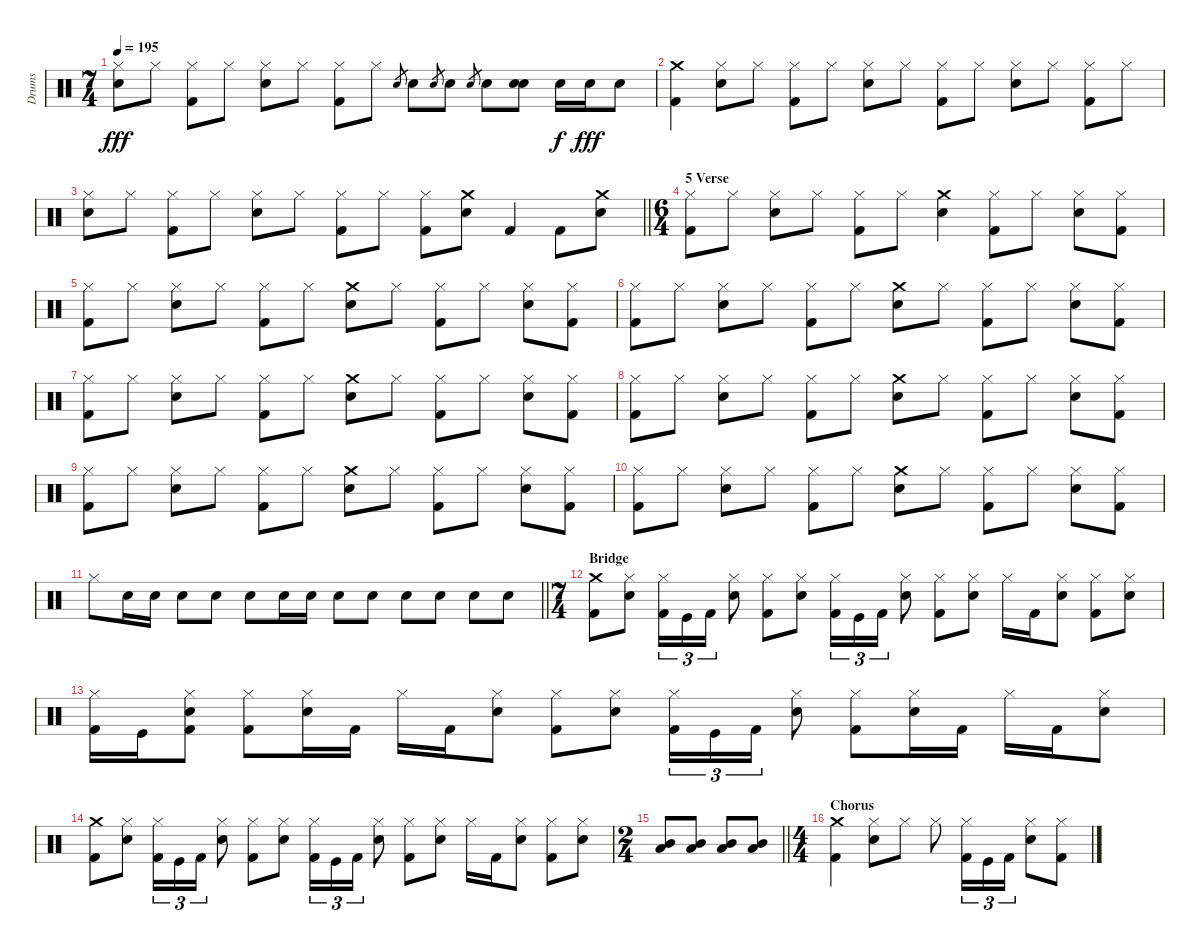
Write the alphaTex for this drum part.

\track ("Drums" "Drums") {instrument percussion}
\staff {score}
\articulation defaults
\ts (7 4)
\tempo 195
\clef neutral
\ks c
("Hi-Hat (closed)" "Snare (hit) 2").8{dy fff} "Hi-Hat (closed)".8 ("Hi-Hat (closed)" "Kick (hit) 2").8 "Hi-Hat (closed)".8 ("Hi-Hat (closed)" "Snare (hit) 2").8 "Hi-Hat (closed)".8 ("Hi-Hat (closed)" "Kick (hit) 2").8 "Hi-Hat (closed)".8 "Snare (hit) 2".8{gr} "Snare (hit) 2".8 "Snare (hit) 2".8{gr} "Snare (hit) 2".8 "Snare (hit) 2".8{gr} "Snare (hit) 2".8 ("Snare (hit) 2" "Snare (hit) 2").8 "Snare (hit) 2".16{dy f} "Snare (hit) 2".16{dy fff} "Snare (hit) 2".8 |
("Kick (hit) 2" "Crash medium (hit)").4 ("Hi-Hat (closed)" "Snare (hit) 2").8 "Hi-Hat (closed)".8 ("Kick (hit) 2" "Hi-Hat (closed)").8 "Hi-Hat (closed)".8 ("Snare (hit) 2" "Hi-Hat (closed)").8 "Hi-Hat (closed)".8 ("Kick (hit) 2" "Hi-Hat (closed)").8 "Hi-Hat (closed)".8 ("Snare (hit) 2" "Hi-Hat (closed)").8 "Hi-Hat (closed)".8 ("Kick (hit) 2" "Hi-Hat (closed)").8 "Hi-Hat (closed)".8 |
\barLineRight lightlight
("Hi-Hat (closed)" "Snare (hit) 2").8 "Hi-Hat (closed)".8 ("Hi-Hat (closed)" "Kick (hit) 2").8 "Hi-Hat (closed)".8 ("Snare (hit) 2" "Hi-Hat (closed)").8 "Hi-Hat (closed)".8 ("Hi-Hat (closed)" "Kick (hit) 2").8 "Hi-Hat (closed)".8 ("Hi-Hat (closed)" "Kick (hit) 2").8 ("Crash medium (hit)" "Snare (hit) 2").8 "Kick (hit) 2".4 "Kick (hit) 2".8 ("Snare (hit) 2" "Crash medium (hit)").8 |
\ts (6 4)
\section ("" "5 Verse")
("Hi-Hat (closed)" "Kick (hit) 2").8 "Hi-Hat (closed)".8 ("Snare (hit) 2" "Hi-Hat (closed)").8 "Hi-Hat (closed)".8 ("Hi-Hat (closed)" "Kick (hit) 2").8 "Hi-Hat (closed)".8 ("Snare (hit) 2" "Crash medium (hit)").4 ("Hi-Hat (closed)" "Kick (hit) 2").8 "Hi-Hat (closed)".8 ("Snare (hit) 2" "Hi-Hat (closed)").8 ("Kick (hit) 2" "Hi-Hat (closed)").8 |
("Hi-Hat (closed)" "Kick (hit) 2").8 "Hi-Hat (closed)".8 ("Snare (hit) 2" "Hi-Hat (closed)").8 "Hi-Hat (closed)".8 ("Hi-Hat (closed)" "Kick (hit) 2").8 "Hi-Hat (closed)".8 ("Crash medium (hit)" "Snare (hit) 2").8 "Hi-Hat (closed)".8 ("Hi-Hat (closed)" "Kick (hit) 2").8 "Hi-Hat (closed)".8 ("Snare (hit) 2" "Hi-Hat (closed)").8 ("Kick (hit) 2" "Hi-Hat (closed)").8 |
("Hi-Hat (closed)" "Kick (hit) 2").8 "Hi-Hat (closed)".8 ("Snare (hit) 2" "Hi-Hat (closed)").8 "Hi-Hat (closed)".8 ("Hi-Hat (closed)" "Kick (hit) 2").8 "Hi-Hat (closed)".8 ("Crash medium (hit)" "Snare (hit) 2").8 "Hi-Hat (closed)".8 ("Hi-Hat (closed)" "Kick (hit) 2").8 "Hi-Hat (closed)".8 ("Snare (hit) 2" "Hi-Hat (closed)").8 ("Kick (hit) 2" "Hi-Hat (closed)").8 |
("Hi-Hat (closed)" "Kick (hit) 2").8 "Hi-Hat (closed)".8 ("Snare (hit) 2" "Hi-Hat (closed)").8 "Hi-Hat (closed)".8 ("Hi-Hat (closed)" "Kick (hit) 2").8 "Hi-Hat (closed)".8 ("Crash medium (hit)" "Snare (hit) 2").8 "Hi-Hat (closed)".8 ("Hi-Hat (closed)" "Kick (hit) 2").8 "Hi-Hat (closed)".8 ("Snare (hit) 2" "Hi-Hat (closed)").8 ("Kick (hit) 2" "Hi-Hat (closed)").8 |
("Hi-Hat (closed)" "Kick (hit) 2").8 "Hi-Hat (closed)".8 ("Snare (hit) 2" "Hi-Hat (closed)").8 "Hi-Hat (closed)".8 ("Hi-Hat (closed)" "Kick (hit) 2").8 "Hi-Hat (closed)".8 ("Crash medium (hit)" "Snare (hit) 2").8 "Hi-Hat (closed)".8 ("Hi-Hat (closed)" "Kick (hit) 2").8 "Hi-Hat (closed)".8 ("Snare (hit) 2" "Hi-Hat (closed)").8 ("Kick (hit) 2" "Hi-Hat (closed)").8 |
("Hi-Hat (closed)" "Kick (hit) 2").8 "Hi-Hat (closed)".8 ("Snare (hit) 2" "Hi-Hat (closed)").8 "Hi-Hat (closed)".8 ("Hi-Hat (closed)" "Kick (hit) 2").8 "Hi-Hat (closed)".8 ("Crash medium (hit)" "Snare (hit) 2").8 "Hi-Hat (closed)".8 ("Hi-Hat (closed)" "Kick (hit) 2").8 "Hi-Hat (closed)".8 ("Snare (hit) 2" "Hi-Hat (closed)").8 ("Kick (hit) 2" "Hi-Hat (closed)").8 |
("Hi-Hat (closed)" "Kick (hit) 2").8 "Hi-Hat (closed)".8 ("Snare (hit) 2" "Hi-Hat (closed)").8 "Hi-Hat (closed)".8 ("Hi-Hat (closed)" "Kick (hit) 2").8 "Hi-Hat (closed)".8 ("Crash medium (hit)" "Snare (hit) 2").8 "Hi-Hat (closed)".8 ("Hi-Hat (closed)" "Kick (hit) 2").8 "Hi-Hat (closed)".8 ("Snare (hit) 2" "Hi-Hat (closed)").8 ("Kick (hit) 2" "Hi-Hat (closed)").8 |
\barLineRight lightlight "Hi-Hat (closed)".8 "Snare (hit) 2".16 "Snare (hit) 2".16 "Snare (hit) 2".8 "Snare (hit) 2".8 "Snare (hit) 2".8 "Snare (hit) 2".16 "Snare (hit) 2".16 "Snare (hit) 2".8 "Snare (hit) 2".8 "Snare (hit) 2".8 "Snare (hit) 2".8 "Snare (hit) 2".8 "Snare (hit) 2".8
|
\ts (7 4)
\section ("" "Bridge")
("Crash medium (hit)" "Kick (hit) 2").8 ("Snare (hit) 2" "Hi-Hat (closed)").8 ("Hi-Hat (closed)" "Kick (hit) 2").16{tu (3 2)} "Kick (hit)".16{tu (3 2)} "Kick (hit) 2".16{tu (3 2)} ("Snare (hit) 2" "Hi-Hat (closed)").8 ("Hi-Hat (closed)" "Kick (hit) 2").8 ("Snare (hit) 2" "Hi-Hat (closed)").8 ("Hi-Hat (closed)" "Kick (hit) 2").16{tu (3 2)} "Kick (hit)".16{tu (3 2)} "Kick (hit) 2".16{tu (3 2)} ("Snare (hit) 2" "Hi-Hat (closed)").8 ("Hi-Hat (closed)" "Kick (hit) 2").8 ("Snare (hit) 2" "Hi-Hat (closed)").8 "Hi-Hat (closed)".16 "Kick (hit) 2".16 ("Snare (hit) 2" "Hi-Hat (closed)").8 ("Hi-Hat (closed)" "Kick (hit) 2").8 ("Snare (hit) 2" "Hi-Hat (closed)").8 |
("Hi-Hat (closed)" "Kick (hit) 2").16 "Kick (hit)".16 ("Snare (hit) 2" "Hi-Hat (closed)" "Kick (hit) 2").8 ("Hi-Hat (closed)" "Kick (hit) 2").8 ("Snare (hit) 2" "Hi-Hat (closed)").16 "Kick (hit) 2".16 "Hi-Hat (closed)".16 "Kick (hit) 2".16 ("Snare (hit) 2" "Hi-Hat (closed)").8 ("Hi-Hat (closed)" "Kick (hit) 2").8 ("Snare (hit) 2" "Hi-Hat (closed)").8 ("Hi-Hat (closed)" "Kick (hit) 2").16{tu (3 2)} "Kick (hit)".16{tu (3 2)} "Kick (hit) 2".16{tu (3 2)} ("Snare (hit) 2" "Hi-Hat (closed)").8 ("Hi-Hat (closed)" "Kick (hit) 2").8 ("Snare (hit) 2" "Hi-Hat (closed)").16 "Kick (hit) 2".16 "Hi-Hat (closed)".16 "Kick (hit) 2".16 ("Snare (hit) 2" "Hi-Hat (closed)").8 |
("Crash medium (hit)" "Kick (hit) 2").8 ("Snare (hit) 2" "Hi-Hat (closed)").8 ("Hi-Hat (closed)" "Kick (hit) 2").16{tu (3 2)} "Kick (hit)".16{tu (3 2)} "Kick (hit) 2".16{tu (3 2)} ("Snare (hit) 2" "Hi-Hat (closed)").8 ("Hi-Hat (closed)" "Kick (hit) 2").8 ("Snare (hit) 2" "Hi-Hat (closed)").8 ("Hi-Hat (closed)" "Kick (hit) 2").16{tu (3 2)} "Kick (hit)".16{tu (3 2)} "Kick (hit) 2".16{tu (3 2)} ("Snare (hit) 2" "Hi-Hat (closed)").8 ("Hi-Hat (closed)" "Kick (hit) 2").8 ("Snare (hit) 2" "Hi-Hat (closed)").8 "Hi-Hat (closed)".16 "Kick (hit) 2".16 ("Snare (hit) 2" "Hi-Hat (closed)").8 ("Hi-Hat (closed)" "Kick (hit) 2").8 ("Snare (hit) 2" "Hi-Hat (closed)").8 |
\ts (2 4)
\barLineRight lightlight
("Mid Tom (hit)" "Low Tom (hit)").8 ("Low Tom (hit)" "Mid Tom (hit)").8 ("Mid Tom (hit)" "Low Tom (hit)").8 ("Low Tom (hit)" "Mid Tom (hit)").8 |
\ts (4 4)
\section ("" "Chorus")
("Kick (hit) 2" "Crash medium (hit)").4 ("Hi-Hat (closed)" "Snare (hit) 2").8 "Hi-Hat (closed)".8 "Hi-Hat (closed)".8 ("Hi-Hat (closed)" "Kick (hit) 2").16{tu (3 2)} "Kick (hit)".16{tu (3 2)} "Kick (hit) 2".16{tu (3 2)} ("Snare (hit) 2" "Hi-Hat (closed)").8 ("Hi-Hat (closed)" "Kick (hit) 2").8
